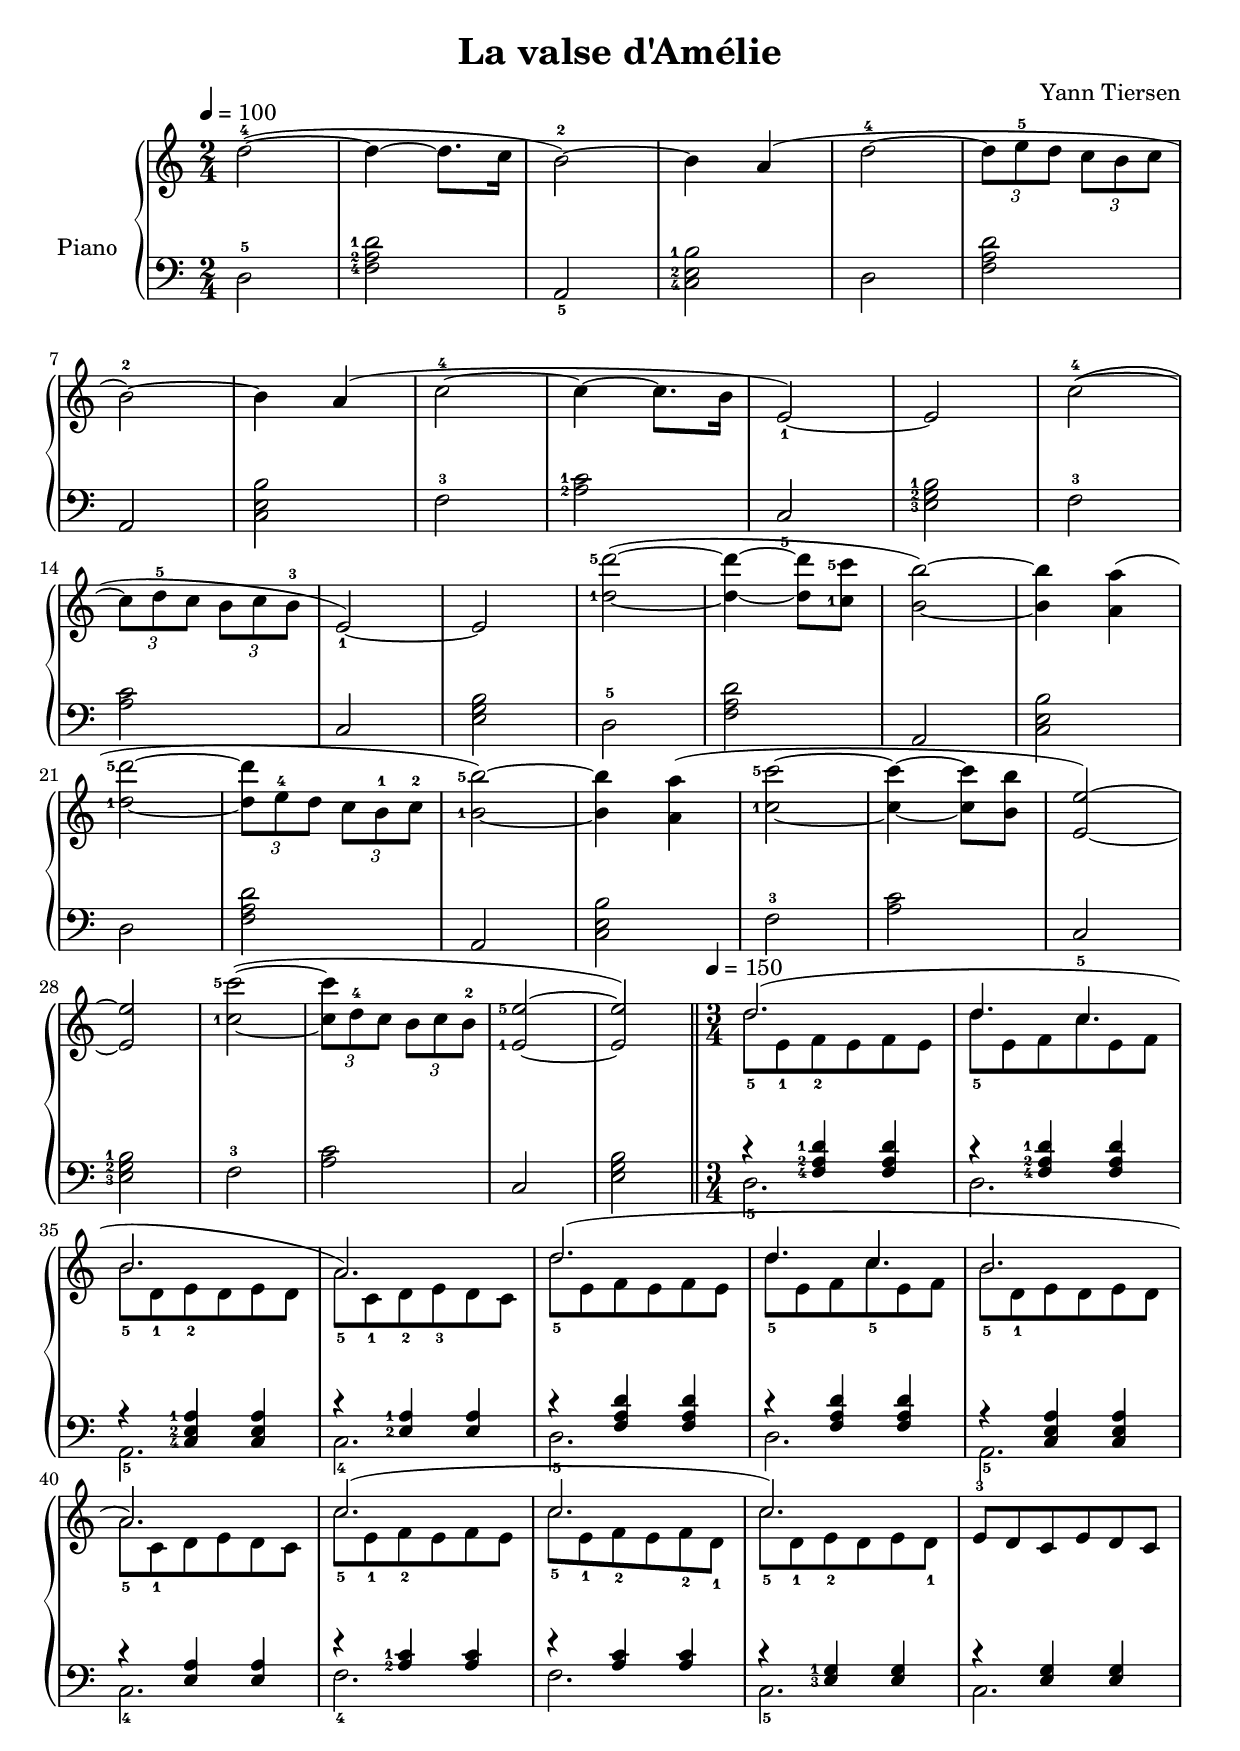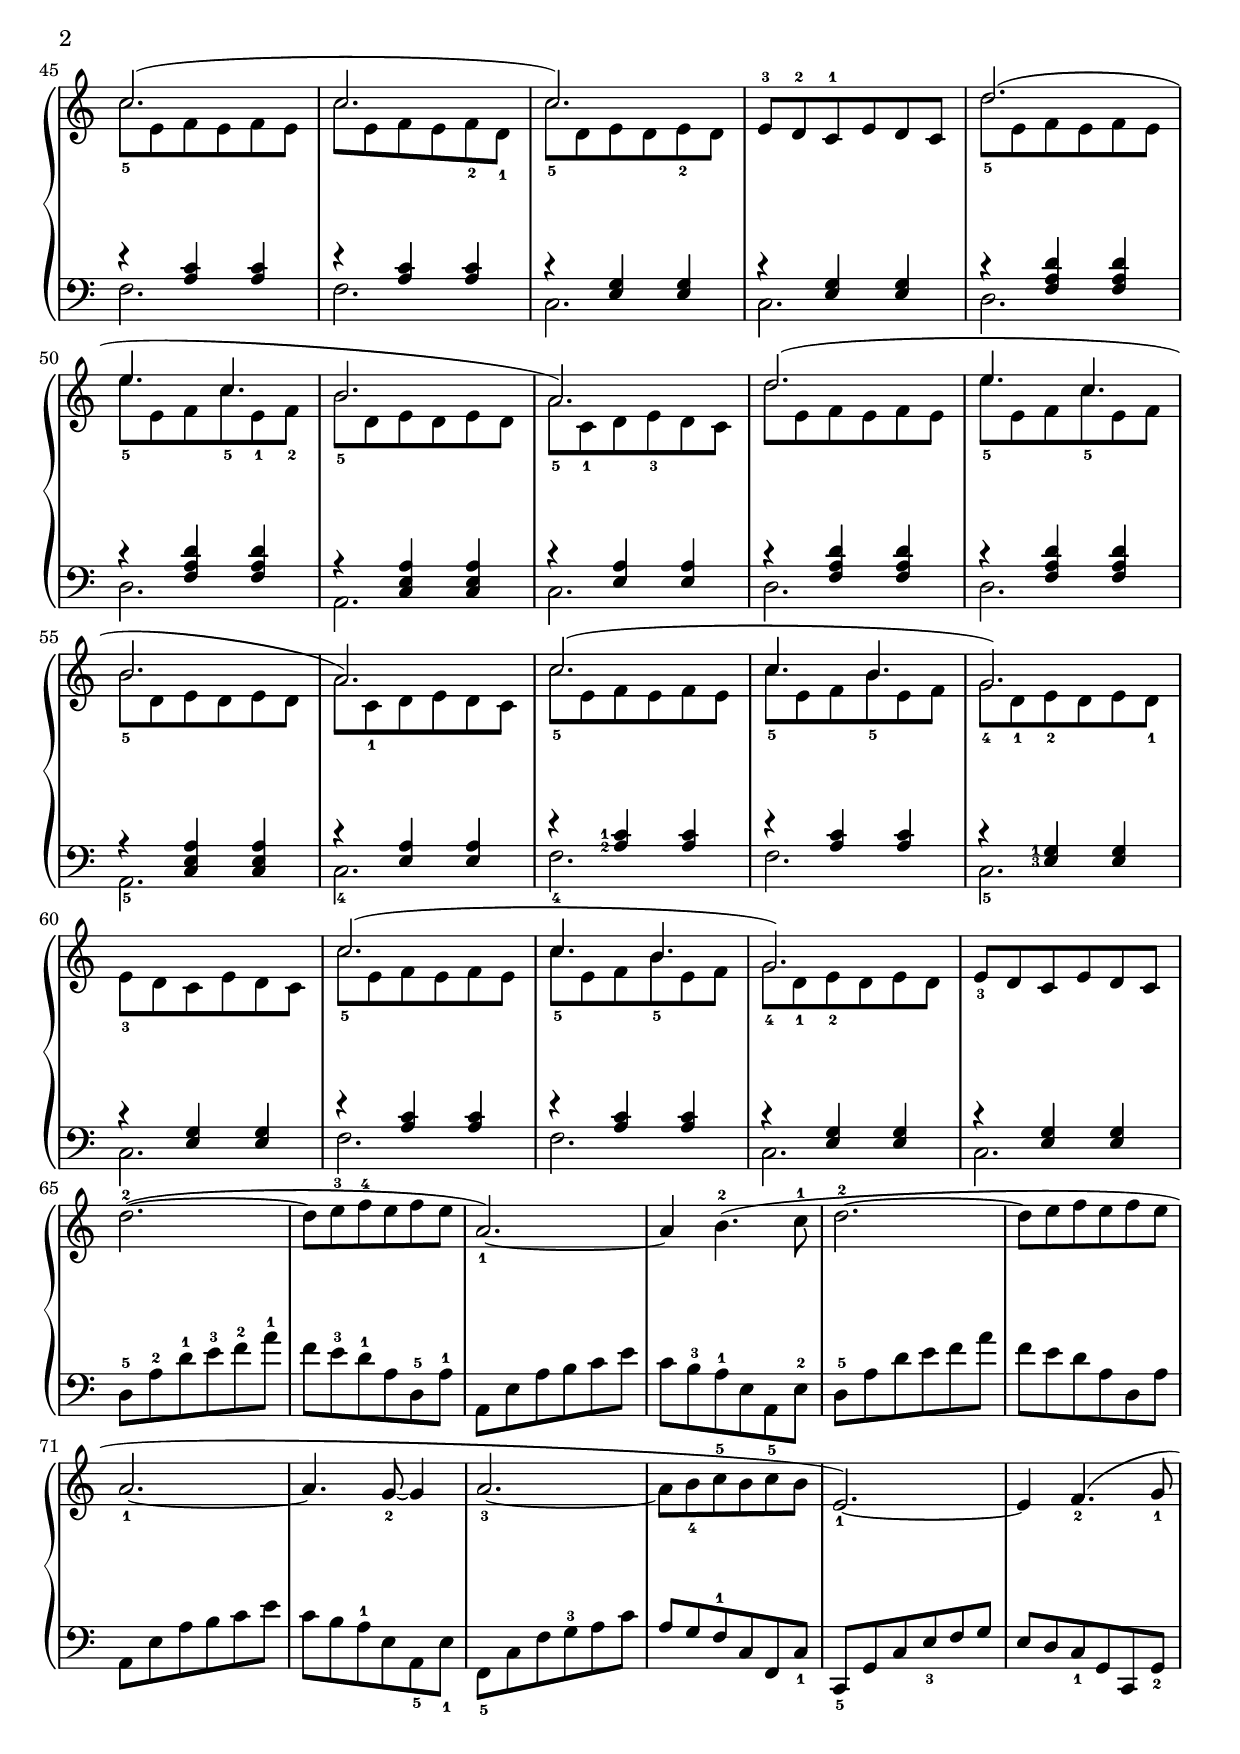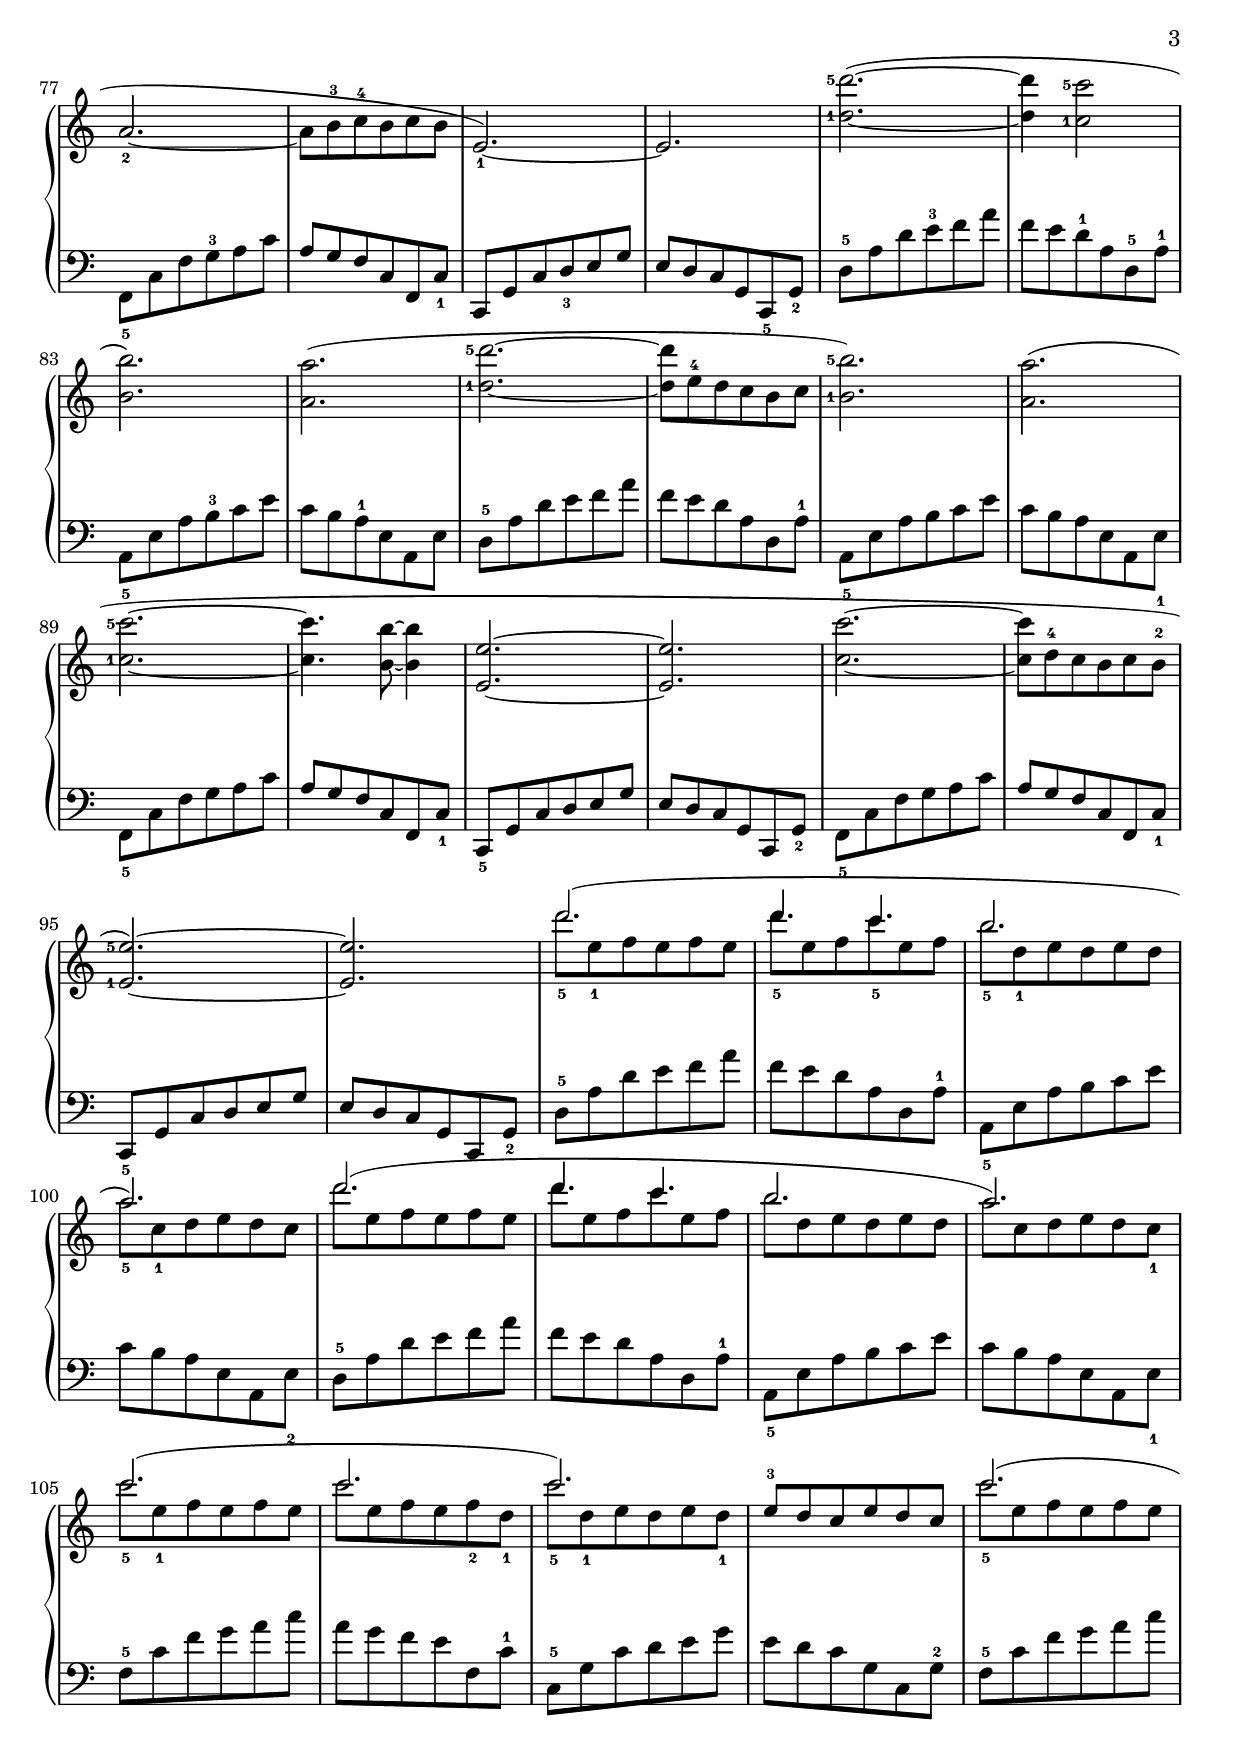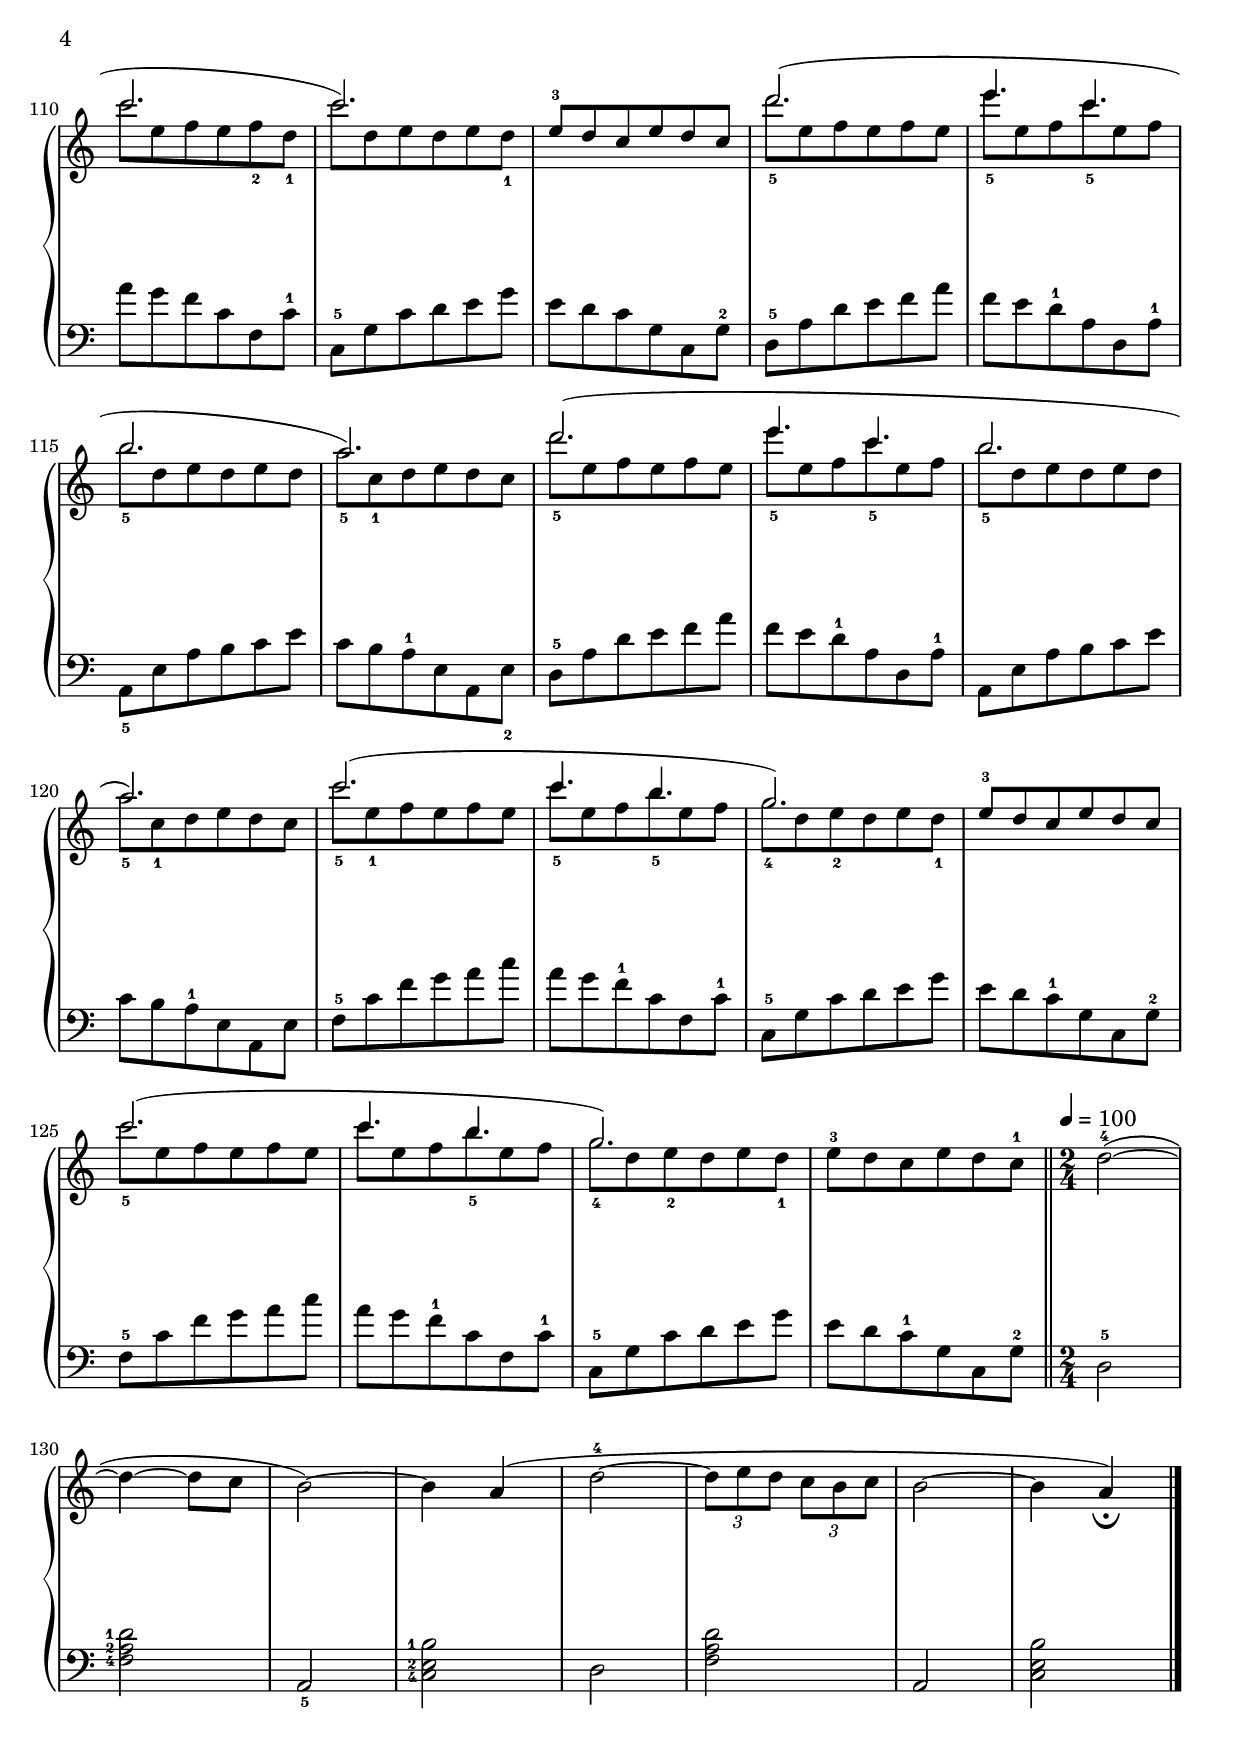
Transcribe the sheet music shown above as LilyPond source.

\version "2.12.2"

\header {
  title = "La valse d'Amélie"
  composer = "Yann Tiersen"
}

global = {
  \tempo 4 = 100
  \key c \major
  \time 2/4
  \numericTimeSignature
  s2*6\break
  s2*7\break
  s2*7\break
  s2*7\break
  s2*5\bar "||"
  \tempo 4 = 150
  \time 3/4
  s2.*2\break
  s2.*5\break
  s2.*5\break
  s2.*5\break
  s2.*5\break
  s2.*5\break
  s2.*5\break
  s2.*6\break
  s2.*6\break
  s2.*6\break
  s2.*6\break
  s2.*6\break
  s2.*5\break
  s2.*5\break
  s2.*5\break
  s2.*5\break
  s2.*5\break
  s2.*5\break
  s2.*4\bar "||"
  \tempo 4 = 100
  \time 2/4
  s2\break
  s2*7\bar "|."
}

upper = \relative c'' {
  \clef treble
  d2-4~(
  d4~ d8. c16
  b2-2~)
  b4 a(
  d2-4~
  \times 2/3 { d8 e-5 d } \times 2/3 { c b c }

  b2-2~)
  b4 a(
  c2-4~
  c4~ c8. b16
  e,2_1~)
  e
  c'-4~(

  \times 2/3 { c8 d-5 c } \times 2/3 { b c b-3 }
  e,2_1)~ e
  <d'-1 d'-5>~(
  <d d'>4~ <d d'>8 <c-1 c'-5>
  <b b'>2~)
  <b b'>4 <a a'>(

  <d-1 d'-5>2~
  \times 2/3 { <d d'>8 e-4 d } \times 2/3 { c b-1 c-2 }
  <b-1 b'-5>2~)
  <b b'>4 <a a'>(
  <c-1 c'-5>2~
  <c c'>4~ <c c'>8 <b b'>
  <e, e'>2)~

  <e e'>
  <c'-1 c'-5>~(
  \times 2/3 { <c c'>8 d-4 c } \times 2/3 { b c b-2 }
  <e,-1 e'-5>2~
  <e e'>)
  \mergeDifferentlyDottedOn
  \mergeDifferentlyHeadedOn
  <<
    {
      d'2.(
      d4. c

      b2.
      a)
      d(
      d4. c
      b2.

      a)
      c(
      c
      c)
      e,8-3 d c e d c

      c'2.(
      c
      c)
      e,8-3 d-2 c-1 e d c
      d'2.(

      e4. c
      b2.
      a)
      d(
      e4. c

      b2.
      a)
      c(
      c4. b
      g2.)

      s
      c(
      c4. b
      g2.)
    }
  \\
    {
      d'8-5 e,-1 f-2 e f e
      d'-5 e, f c' e, f

      b-5 d,-1 e-2 d e d
      a'-5 c,-1 d-2 e-3 d c
      d'-5 e, f e f e
      d'-5 e, f c'-5 e, f
      b-5 d,-1 e d e d

      a'-5 c,-1 d e d c
      c'-5 e,-1 f-2 e f e
      c'-5 e,-1 f-2 e f-2 d-1
      c'-5 d,-1 e-2 d e d-1
      s2.

      c'8-5 e, f e f e
      c' e, f e f-2 d-1
      c'-5 d, e d e-2 d
      s2.
      d'8-5 e, f e f e

      e'-5 e, f c'-5 e,-1 f-2
      b-5 d, e d e d
      a'-5 c,-1 d e-3 d c
      d' e, f e f e
      e'-5 e, f c'-5 e, f

      b-5 d, e d e d
      a' c,-1 d e d c
      c'-5 e, f e f e
      c'-5 e, f b-5 e, f
      g-4 d-1 e-2 d e d-1

      e-3 d c e d c
      c'-5 e, f e f e
      c'-5 e, f b-5 e, f
      g-4 d-1 e-2 d e d
    }
  >>
  e8_3 d c e d c

  d'2.-2~(
  d8 e-3 f-4 e f e
  a,2._1~)
  a4 b4.-2( c8-1
  d2.-2~
  d8 e f e f e

  a,2._1~
  a4. g8_2~( g4
  a2._3~
  a8 b_4 c-5 b c b
  e,2._1~)
  e4 f4._2( g8_1

  a2._2~
  a8 b-3 c-4 b c b
  e,2._1~)
  e
  <d'-1 d'-5>~(
  <d d'>4 <c-1 c'-5>2

  <b b'>2.)
  <a a'>(
  <d-1 d'-5>~
  <d d'>8 e-4 d c b c
  <b-1 b'-5>2.)
  <a a'>(

  <c-1 c'-5>~
  <c c'>4. <b b'>8~ <b b'>4
  <e, e'>2.~
  <e e'>
  <c' c'>~
  <c c'>8 d-4 c b c b-2

  <e,-1 e'-5>2.~)
  <e e'>2.
  <<
    {
      d''2.(
      d4. c
      b2.

      a)
      d(
      d4. c
      b2.
      a)

      c(
      c
      c)
      e,8-3 d c e d c
      c'2.(

      c
      c)
      e,8-3 d c e d c
      d'2.(
      e4. c

      b2.
      a)
      d(
      e4. c
      b2.

      a)
      c(
      c4. b
      g2.)
      e8-3 d c e d c

      c'2.(
      c4. b
      g2.)
    }
  \\
    {
      d'8-5 e,-1 f e f e
      d'-5 e, f c'-5 e, f
      b-5 d,-1 e d e d

      a'-5 c,-1 d e d c
      d' e, f e f e
      d' e, f c' e, f
      b d, e d e d
      a' c, d e d c-1

      c'-5 e,-1 f e f e
      c' e, f e f-2 d-1
      c'-5 d,-1 e d e d-1
      s2.
      c'8-5 e, f e f e

      c' e, f e f-2 d-1
      c' d, e d e d-1
      s2.
      d'8-5 e, f e f e
      e'-5 e, f c'-5 e, f

      b-5 d, e d e d
      a'-5 c,-1 d e d c
      d'-5 e, f e f e
      e'-5 e, f c'-5 e, f
      b-5 d, e d e d

      a'-5 c,-1 d e d c
      c'-5 e, -1 f e f e
      c'-5 e, f b-5 e, f
      g-4 d e-2 d e d-1
      s2.

      c'8-5 e, f e f e
      c' e, f b-5 e, f
      g-4 d e-2 d e d-1
    }
  >>
  e8-3 d c e d c-1
  d2-4~(

  d4~ d8 c
  b2~)
  b4 a(
  d2-4~
  \times 2/3 { d8 e d } \times 2/3 { c b c }
  b2~
  b4 a_\fermata)
}

lower = \relative c {
  \clef bass
  d2-5
  <f-4 a-2 d-1>
  a,_5
  <c-4 e-2 b'-1>
  d2
  <f a d>

  a,
  <c e b'>
  f-3
  <a-2 c-1>
  c,_5
  <e-3 g-2 b-1>
  f-3

  <a c>
  c,
  <e g b>
  d-5
  <f a d>
  a,
  <c e b'>

  d
  <f a d>
  a,
  <c e b'>
  f-3
  <a c>
  c,_5

  <e-3 g-2 b-1>
  f-3
  <a c>
  c,
  <e g b>
  <<
    {
      r4 <f-4 a-2 d-1> <f a d>
      r <f-4 a-2 d-1> <f a d>

      r <c-4 e-2 a-1> <c e a>
      r <e-2 a-1> <e a>
      r <f a d> <f a d>
      r <f a d> <f a d>
      r <c e a> <c e a>

      r <e a> <e a>
      r <a-2 c-1> <a c>
      r <a c> <a c>
      r <e-3 g-1> <e g>
      r <e g> <e g>

      r <a c> <a c>
      r <a c> <a c>
      r <e g> <e g>
      r <e g> <e g>
      r <f a d> <f a d>

      r <f a d> <f a d>
      r <c e a> <c e a>
      r <e a> <e a>
      r <f a d> <f a d>
      r <f a d> <f a d>

      r <c e a> <c e a>
      r <e a> <e a>
      r <a-2 c-1> <a c>
      r <a c> <a c>
      r <e-3 g-1> <e g>

      r <e g> <e g>
      r <a c> <a c>
      r <a c> <a c>
      r <e g> <e g>
      r <e g> <e g>
    }
  \\
    {
      d2.-5
      d

      a-5
      c-4
      d-5
      d
      a-5

      c-4
      f-4
      f
      c-5
      c

      f
      f
      c
      c
      d

      d
      a
      c
      d
      d

      a-5
      c-4
      f-4
      f
      c-5

      c
      f
      f
      c
      c
    }
  >>

  d8-5 a'-2 d-1 e-3 f-2 a-1
  f e-3 d-1 a d,-5 a'-1
  a, e' a b c e
  c b-3 a-1 e a,_5 e'-2
  d-5 a' d e f a
  f e d a d, a'

  a, e' a b c e
  c b a-1 e a,_5 e'_1
  f,_5 c' f g-3 a c
  a g f-1 c f, c'_1
  c,_5 g' c e_3 f g
  e d c_1 g c, g'_2

  f_5 c' f g-3 a c
  a g f c f, c'_1
  c, g' c d_3 e g
  e d c g c,_5 g'_2
  d'-5 a' d e-3 f a
  f e d-1 a d,-5 a'-1

  a,_5 e' a b-3 c e
  c b a-1 e a, e'
  d-5 a' d e f a
  f e d a d, a'-1
  a,_5 e' a b c e
  c b a e a, e'_1

  f,_5 c' f g a c
  a g f c f, c'_1
  c,_5 g' c d e g
  e d c g c, g'_2
  f_5 c' f g a c
  a g f c f, c'_1

  c,_5 g' c d e g
  e d c g c, g'_2
  d'-5 a' d e f a
  f e d a d, a'-1
  a,_5 e' a b c e

  c b a e a, e'_2
  d-5 a' d e f a
  f e d a d, a'-1
  a,_5 e' a b c e
  c b a e a, e'_1

  f-5 c' f g a c
  a g f e f, c'-1
  c,-5 g' c d e g
  e d c g c, g'-2
  f-5 c' f g a c

  a g f c f, c'-1
  c,-5 g' c d e g
  e d c g c, g'-2
  d-5 a' d e f a
  f e d-1 a d, a'-1

  a,_5 e' a b c e
  c b a-1 e a, e'_2
  d-5 a' d e f a
  f e d-1 a d, a'-1
  a, e' a b c e

  c b a-1 e a, e'
  f-5 c' f g a c
  a g f-1 c f, c'-1
  c,-5 g' c d e g
  e d c-1 g c, g'-2

  f-5 c' f g a c
  a g f-1 c f, c'-1
  c,-5 g' c d e g
  e d c-1 g c, g'-2
  d2-5

  <f-4 a-2 d-1>
  a,_5
  <c-4 e-2 b'-1>
  d
  <f a d>
  a,
  <c e b'>
}

dynamics = {
  s16\mp s16*7
  s2*4
  s16\< s16*6 s16\!
  s2*2
  s16\mp s16*7
  s2*4
  s16\< s16*6 s16\!
  s16\> s16*6 s16\!
  s2
  s16\p s16*7
  s16\< s16*22 s16\!
  s16\mf s16*7
  s16\< s16*6 s16\!
  s2
  s16\> s16*6 s16\!
  s16\p s16*7
  s2*4
  s16\< s16*6 s16\!
  s16\> s16*14 s16\!
  s16\p s16*11
  s16\< s16*10 s16\!
  s2.
  s16\> s16*10 s16\!
  s2.
  s16\< s16*10 s16\!
  s2.
  s16\> s16*10 s16\!
  s2.*2
  s16\< s16*10 s16\!
  s16\> s16*10 s16\!
  s2.*2
  s16\< s16*10 s16\!
  s16\> s16*10 s16\!
  s16\mf s16*11
  s2.*2
  s16\> s16*10 s16\!
  s16\mf s16*11
  s2.*2
  s16\> s16*10 s16\!
  s16\mf s16*11
  s2.
  s16\< s16*10 s16\!
  s16\> s16*10 s16\!
  s16\mf s16*11
  s2.
  s16\< s16*10 s16\!
  s16\> s16*10 s16\!
  s16\f s16*11
  s16\< s16*20 s16\! s16*2
  s2.*5
  s16\f s16*11
  s16 s16\< s16*13 s16\! s16*8
  s2.*4
  s16\> s16*10 s16\!
  s16\f s16*11
  s2.*3
  s16\f s16*11
  s16\< s16*10 s16\!
  s2.*2
  s16\f s16*11
  s2.*4
  s16\< s16*10 s16\!
  s2.
  s16\> s16*10 s16\!
  s16\pp s16*11
  s2.
  s16\< s16*10 s16\!
  s16\> s16*10 s16\!
  s16\mp s16*11
  s2.
  s16\< s16*10 s16\!
  s16\> s16*10 s16\!
  s16\p s16*11
  s2.
  s16\< s16*10 s16\!
  s16\> s16*10 s16\!
  s16\p s16*11
  s2.
  s16\< s16*10 s16\!
  s16\> s16*10 s16\!
  s16\p s16*11
  s2.
  s16\< s16*10 s16\!
  s16\> s16*10 s16\!
  s16\p s16*11
  s2.
  s16\< s16*10 s16\!
  s16\> s16*10 s16\!
  s16\mp s16*11
  s2.
  s16\< s16*10 s16\!
  s16\> s16*10 s16\!
  s16\mp s16*11
  s2.
  s16\< s16*10 s16\!
  s16\> s16*10 s16\!
  s16\pp s16*7
  s2*4
  s16\> s16*14 s16\!
  s16\pp s16*7
}

pedal = {
}

chordnames = \chordmode {
}

\include "../template_piano_solo.ly"
